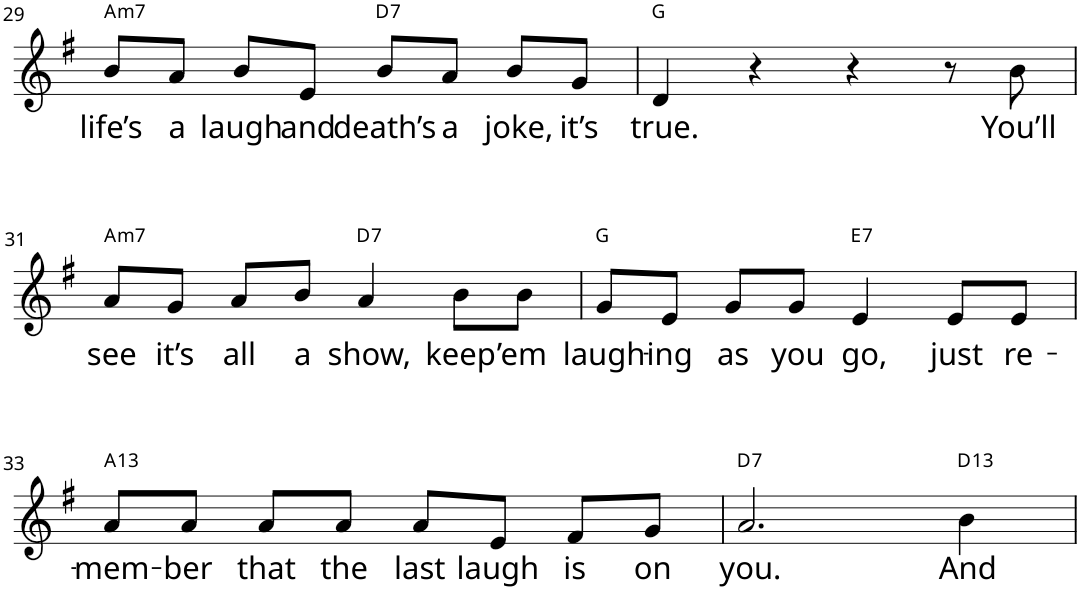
**kern	**text	**harte
*part1	*part1	*part1
*staff1	*staff1	*
*I"Piano	*	*
*I'Pno.	*	*
!!LO:PB:g=z
*clefG2	*	*
*k[f#]	*	*
*M4/4	*	*
=29	=29	=29
!	!LO:LY:b	!LO:H:kt=m7
8b/L	life’s	A:min7
!	!LO:LY:b	!
8a/J	a	.
!	!LO:LY:b	!
8b/L	laugh	.
!	!LO:LY:b	!
8e/J	and	.
!	!LO:LY:b	!LO:H:kt=7
8b/L	death’s	D:7
!	!LO:LY:b	!
8a/J	a	.
!	!LO:LY:b	!
8b/L	joke,	.
!	!LO:LY:b	!
8g/J	it’s	.
=30	=30	=30
!	!LO:LY:b	!
4d/	true.	G:maj
4r	.	.
4r	.	.
8r	.	.
!	!LO:LY:b	!
8b\	You’ll	.
!!LO:LB:g=z
=31	=31	=31
!	!LO:LY:b	!LO:H:kt=m7
8a/L	see	A:min7
!	!LO:LY:b	!
8g/J	it’s	.
!	!LO:LY:b	!
8a/L	all	.
!	!LO:LY:b	!
8b/J	a	.
!	!LO:LY:b	!LO:H:kt=7
4a/	show,	D:7
!	!LO:LY:b	!
8b\L	keep	.
!	!LO:LY:b	!
8b\J	’em	.
=32	=32	=32
!	!LO:LY:b	!
8g/L	laugh-	G:maj
!	!LO:LY:b	!
8e/J	-ing	.
!	!LO:LY:b	!
8g/L	as	.
!	!LO:LY:b	!
8g/J	you	.
!	!LO:LY:b	!LO:H:kt=7
4e/	go,	E:7
!	!LO:LY:b	!
8e/L	just	.
!	!LO:LY:b	!
8e/J	re-	.
!!LO:LB:g=z
=33	=33	=33
!	!LO:LY:b	!LO:H:kt=13
8a/L	-mem-	A:9(11,13)
!	!LO:LY:b	!
8a/J	-ber	.
!	!LO:LY:b	!
8a/L	that	.
!	!LO:LY:b	!
8a/J	the	.
!	!LO:LY:b	!
8a/L	last	.
!	!LO:LY:b	!
8e/J	laugh	.
!	!LO:LY:b	!
8f#/L	is	.
!	!LO:LY:b	!
8g/J	on	.
=34	=34	=34
!	!LO:LY:b	!LO:H:kt=7
2.a/	you.	D:7
!	!LO:LY:b	!LO:H:kt=13
4b\	And	D:9(11,13)
=	=	=
*-	*-	*-
